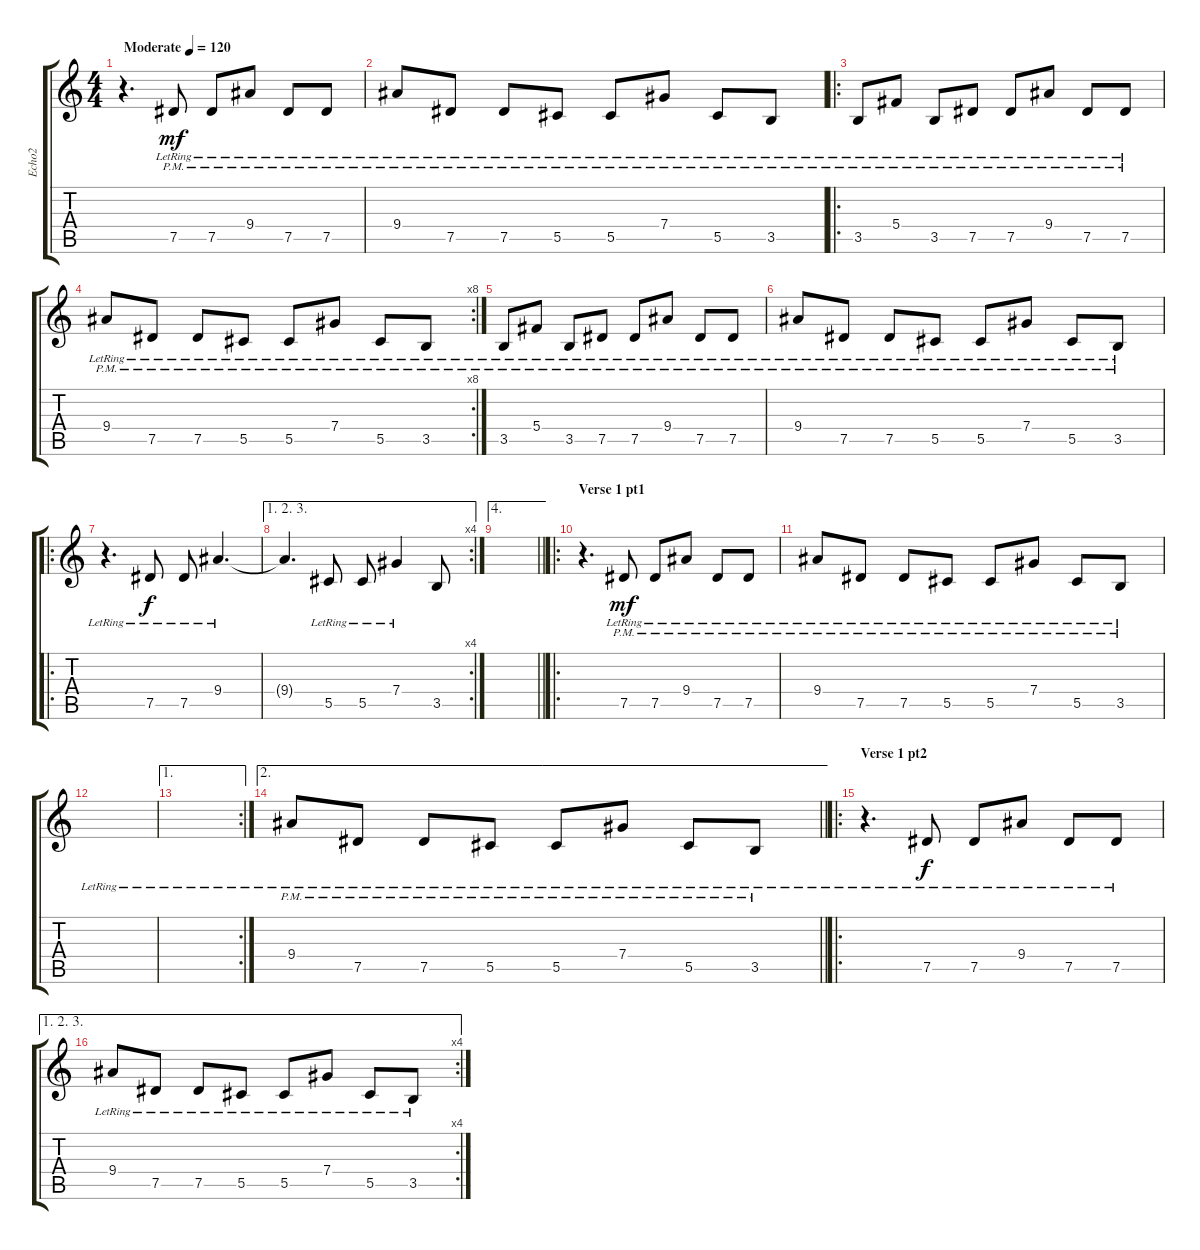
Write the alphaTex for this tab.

\track ("Echo2" "Echo2") {instrument acousticguitarsteel}
\staff {score tabs}
\tuning (Eb4 Bb3 Gb3 Db3 Ab2 Db2) {hide}
\ts (4 4)
\tempo (120 "Moderate")
\clef g2
\ks c
r.4{d dy mf instrument acousticguitarsteel} 7.5{pm lr}.8 7.5{pm lr}.8 9.4{pm lr}.8 7.5{pm lr}.8 7.5{pm lr}.8 |
9.4{pm lr}.8 7.5{pm lr}.8 7.5{pm lr}.8 5.5{pm lr}.8 5.5{pm lr}.8 7.4{pm lr}.8 5.5{pm lr}.8 3.5{pm lr}.8 |
\ro
3.5{pm lr}.8 5.4{pm lr}.8 3.5{pm lr}.8 7.5{pm lr}.8 7.5{pm lr}.8 9.4{pm lr}.8 7.5{pm lr}.8 7.5{pm lr}.8 |
\rc 8
9.4{pm lr}.8 7.5{pm lr}.8 7.5{pm lr}.8 5.5{pm lr}.8 5.5{pm lr}.8 7.4{pm lr}.8 5.5{pm lr}.8 3.5{pm lr}.8 |
3.5{pm lr}.8 5.4{pm lr}.8 3.5{pm lr}.8 7.5{pm lr}.8 7.5{pm lr}.8 9.4{pm lr}.8 7.5{pm lr}.8 7.5{pm lr}.8 |
9.4{pm lr}.8 7.5{pm lr}.8 7.5{pm lr}.8 5.5{pm lr}.8 5.5{pm lr}.8 7.4{pm lr}.8 5.5{pm lr}.8 3.5{pm lr}.8 |
\ro
r.4{d} 7.5{lr}.8{dy f} 7.5{lr}.8 9.4{lr}.4{d} |
\ae (1 2 3)
\rc 4
9.4{t}.4{d} 5.5{lr}.8 5.5{lr}.8 7.4{lr}.4 3.5.8 |
\ae 4
\barLineRight lightlight
|
\ro
\section ("" "Verse 1 pt1")
r.4{d} 7.5{pm lr}.8{dy mf} 7.5{pm lr}.8 9.4{pm lr}.8 7.5{pm lr}.8 7.5{pm lr}.8 |
9.4{pm lr}.8 7.5{pm lr}.8 7.5{pm lr}.8 5.5{pm lr}.8 5.5{pm lr}.8 7.4{pm lr}.8 5.5{pm lr}.8 3.5{pm lr}.8 |
|
\ae 1
\rc 2
|
\ae 2
\barLineRight lightlight
9.4{pm lr}.8 7.5{pm lr}.8 7.5{pm lr}.8 5.5{pm lr}.8 5.5{pm lr}.8 7.4{pm lr}.8 5.5{pm lr}.8 3.5{pm lr}.8 |
\ro
\section ("" "Verse 1 pt2")
r.4{d} 7.5{lr}.8{dy f} 7.5{lr}.8 9.4{lr}.8 7.5{lr}.8 7.5{lr}.8 |
\ae (1 2 3)
\rc 4
9.4{lr}.8 7.5{lr}.8 7.5{lr}.8 5.5{lr}.8 5.5{lr}.8 7.4{lr}.8 5.5{lr}.8 3.5{lr}.8
